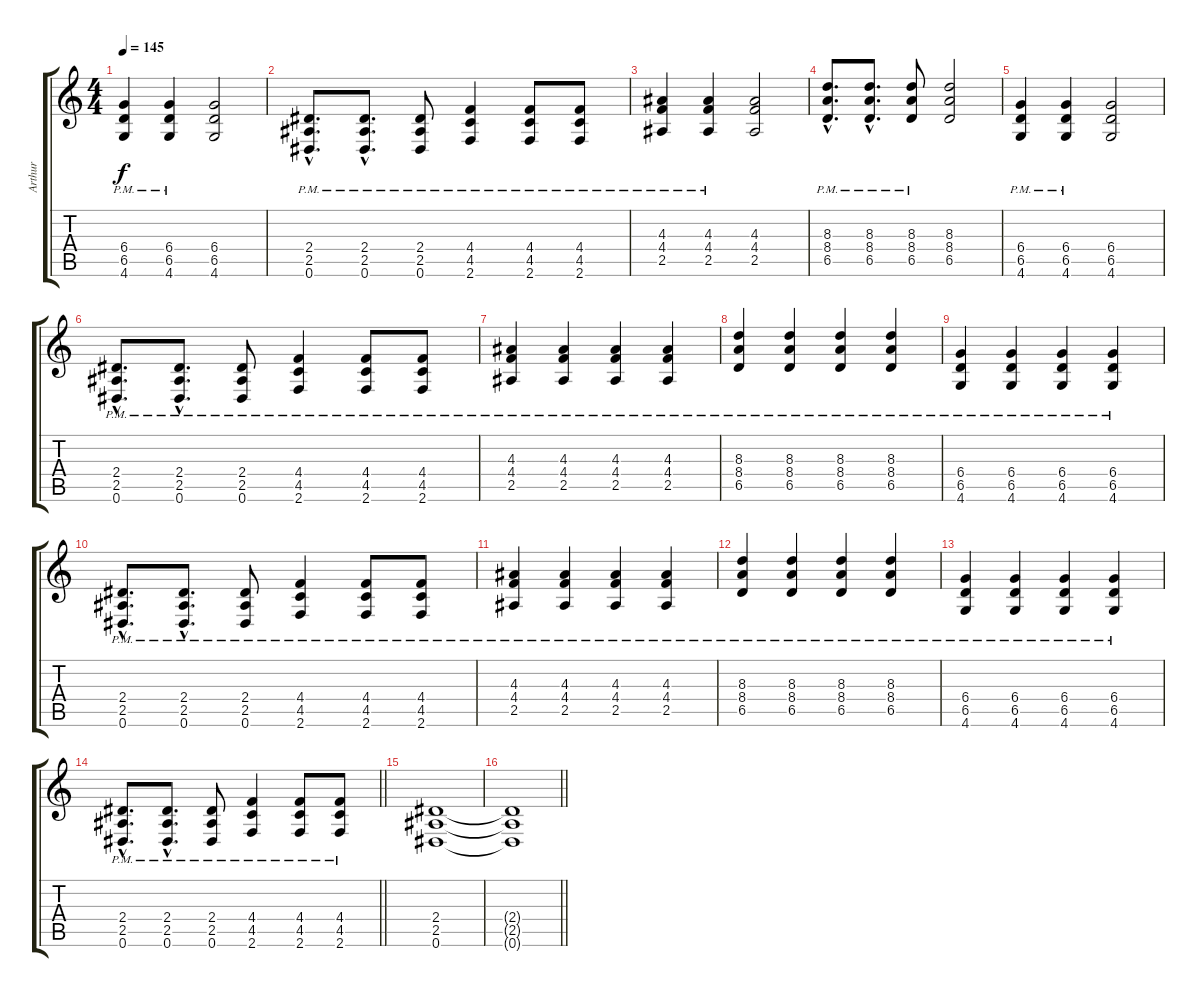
\track ("Arthur" "Arthur") {instrument distortionguitar}
\staff {score tabs}
\tuning (Eb4 Bb3 Gb3 Db3 Ab2 Eb2) {hide}
\ts (4 4)
\tempo 145
\clef g2
\ks c
(6.4{pm} 6.5{pm} 4.6{pm}).4{dy f} (6.4{pm} 6.5{pm} 4.6{pm}).4 (6.4 6.5 4.6).2 |
(2.4{hac pm} 2.5{hac pm} 0.6{hac pm}).8{d} (2.4{hac pm} 2.5{hac pm} 0.6{hac pm}).8{d} (2.4{pm} 2.5{pm} 0.6{pm}).8 (4.4{pm} 4.5{pm} 2.6{pm}).4 (4.4{pm} 4.5{pm} 2.6{pm}).8 (4.4{pm} 4.5{pm} 2.6{pm}).8 |
(4.3{pm} 4.4{pm} 2.5{pm}).4 (4.3{pm} 4.4{pm} 2.5{pm}).4 (4.3 4.4 2.5).2 |
(8.3{hac pm} 8.4{hac pm} 6.5{hac pm}).8{d} (8.3{hac pm} 8.4{hac pm} 6.5{hac pm}).8{d} (8.3{pm} 8.4{pm} 6.5{pm}).8 (8.3 8.4 6.5).2 |
(6.4{pm} 6.5{pm} 4.6{pm}).4 (6.4{pm} 6.5{pm} 4.6{pm}).4 (6.4 6.5 4.6).2 |
(2.4{hac pm} 2.5{hac pm} 0.6{hac pm}).8{d} (2.4{hac pm} 2.5{hac pm} 0.6{hac pm}).8{d} (2.4{pm} 2.5{pm} 0.6{pm}).8 (4.4{pm} 4.5{pm} 2.6{pm}).4 (4.4{pm} 4.5{pm} 2.6{pm}).8 (4.4{pm} 4.5{pm} 2.6{pm}).8 |
(4.3{pm} 4.4{pm} 2.5{pm}).4 (4.3{pm} 4.4{pm} 2.5{pm}).4 (4.3{pm} 4.4{pm} 2.5{pm}).4 (4.3{pm} 4.4{pm} 2.5{pm}).4 |
(8.3{pm} 8.4{pm} 6.5{pm}).4 (8.3{pm} 8.4{pm} 6.5{pm}).4 (8.3{pm} 8.4{pm} 6.5{pm}).4 (8.3{pm} 8.4{pm} 6.5{pm}).4 |
(6.4{pm} 6.5{pm} 4.6{pm}).4 (6.4{pm} 6.5{pm} 4.6{pm}).4 (6.4{pm} 6.5{pm} 4.6{pm}).4 (6.4{pm} 6.5{pm} 4.6{pm}).4 |
(2.4{hac pm} 2.5{hac pm} 0.6{hac pm}).8{d} (2.4{hac pm} 2.5{hac pm} 0.6{hac pm}).8{d} (2.4{pm} 2.5{pm} 0.6{pm}).8 (4.4{pm} 4.5{pm} 2.6{pm}).4 (4.4{pm} 4.5{pm} 2.6{pm}).8 (4.4{pm} 4.5{pm} 2.6{pm}).8 |
(4.3{pm} 4.4{pm} 2.5{pm}).4 (4.3{pm} 4.4{pm} 2.5{pm}).4 (4.3{pm} 4.4{pm} 2.5{pm}).4 (4.3{pm} 4.4{pm} 2.5{pm}).4 |
(8.3{pm} 8.4{pm} 6.5{pm}).4 (8.3{pm} 8.4{pm} 6.5{pm}).4 (8.3{pm} 8.4{pm} 6.5{pm}).4 (8.3{pm} 8.4{pm} 6.5{pm}).4 |
(6.4{pm} 6.5{pm} 4.6{pm}).4 (6.4{pm} 6.5{pm} 4.6{pm}).4 (6.4{pm} 6.5{pm} 4.6{pm}).4 (6.4{pm} 6.5{pm} 4.6{pm}).4 |
\barLineRight lightlight
(2.4{hac pm} 2.5{hac pm} 0.6{hac pm}).8{d} (2.4{hac pm} 2.5{hac pm} 0.6{hac pm}).8{d} (2.4{pm} 2.5{pm} 0.6{pm}).8 (4.4{pm} 4.5{pm} 2.6{pm}).4 (4.4{pm} 4.5{pm} 2.6{pm}).8 (4.4{pm} 4.5{pm} 2.6{pm}).8 |
(2.4 2.5 0.6).1 |
\barLineRight lightlight
(2.4{t} 2.5{t} 0.6{t}).1
